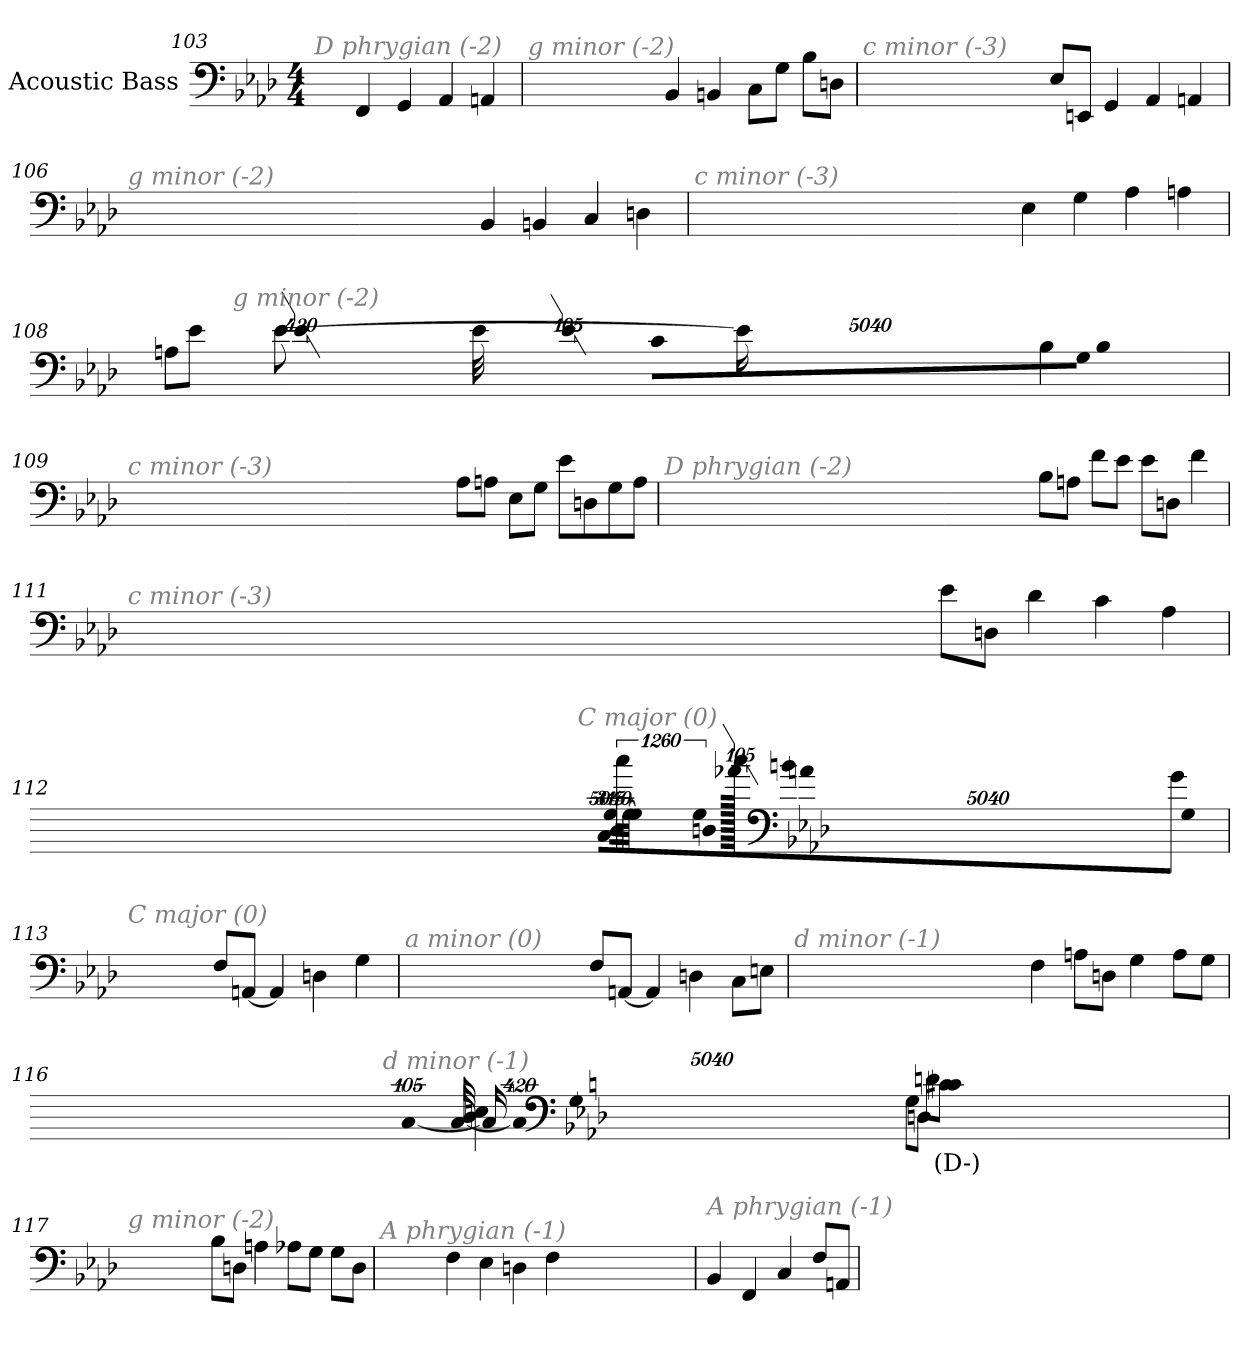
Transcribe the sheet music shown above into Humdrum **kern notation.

**kern	**text
*part1	*part1
*staff1	*staff1
*I"Acoustic Bass	*
*clefF4	*
*ITrd7c12	*
*k[b-e-a-d-]	*
*A-:	*
*M4/4	*
=103	=103
!LO:TX:i:color=#808080:t=D phrygian (-2)	!
4FFF	.
4GGG	.
4AAA-	.
4AAAn	.
=104	=104
!LO:TX:i:color=#808080:t=g minor (-2)	!
4BBB-	.
4BBBn	.
8CCL	.
8GGJ	.
8BB-L	.
8DDnJ	.
=105	=105
!LO:TX:i:color=#808080:t=c minor (-3)	!
8EE-L	.
8EEEnJ	.
4GGG	.
4AAA-	.
4AAAn	.
=106	=106
!LO:TX:i:color=#808080:t=g minor (-2)	!
4BBB-	.
4BBBn	.
4CC	.
4DDn	.
=107	=107
!LO:TX:i:color=#808080:t=c minor (-3)	!
4EE-	.
4GG	.
4AA-	.
4AAn	.
=108	=108
!LO:TX:i:color=#808080:t=g minor (-2)	!
4BB-	.
!LO:N:vis=8	!
40320%3347GGL	.
!LO:N:vis=8	!
40320%3347BB-	.
!LO:N:vis=8	!
40320%3347CJ	.
!LO:N:vis=1024	!
[13440%13E-	.
8E-_	.
16E-_	.
32E-_	.
!LO:N:vis=1024%31	!
13440%407E-]	.
8AAnL	.
8E-J	.
=109	=109
!LO:TX:i:color=#808080:t=c minor (-3)	!
8AA-L	.
8AAnJ	.
8EE-L	.
8GGJ	.
8E-L	.
8DDn	.
8GG	.
8AAJ	.
=110	=110
!LO:TX:i:color=#808080:t=D phrygian (-2)	!
8BB-L	.
8AAnJ	.
8FL	.
8E-J	.
8E-L	.
8DDnJ	.
4F	.
=111	=111
!LO:TX:i:color=#808080:t=c minor (-3)	!
8E-L	.
8DDnJ	.
4D-	.
4C	.
4AA-	.
=112	=112
!LO:TX:i:color=#808080:t=C major (0)	!
4G	.
!LO:N:vis=8	!
40320%3347GGL	.
!LO:N:vis=8	!
40320%3347An	.
!LO:N:vis=8	!
40320%3347BnJ	.
[13440%13c	.
10080%827c]	.
!LO:N:vis=8	!
40320%3347A-X	.
!LO:N:vis=8	!
40320%3347DDnJ	.
!LO:N:vis=1024	!
[13440%13GGL	.
16GGL_	.
64GGL_	.
!LO:N:vis=256	!
20160%79GGL]	.
!LO:N:vis=8	!
40320%3347DD	.
!LO:N:vis=8	!
40320%3347CCJ	.
=113	=113
!LO:TX:i:color=#808080:t=C major (0)	!
8FFL	.
[8AAAnJ	.
4AAA]	.
4DDn	.
4GG	.
=114	=114
!LO:TX:i:color=#808080:t=a minor (0)	!
8FFL	.
[8AAAnJ	.
4AAA]	.
4DDn	.
8CCL	.
8EEnJ	.
=115	=115
!LO:TX:i:color=#808080:t=d minor (-1)	!
4FF	.
8AAnL	.
8DDnJ	.
4GG	.
8AAL	.
8GGJ	.
=116	=116
!LO:TX:i:color=#808080:t=d minor (-1)	!
8GGL	.
8DDnJ	.
8DnL	.
8C#XiJ	(D-)
!LO:N:vis=8	!
40320%3347CL	.
!LO:N:vis=8	!
40320%3347GG	.
!LO:N:vis=8	!
40320%3347DDJ	.
!LO:N:vis=1024	!
[13440%13CCL	.
16CCL_	.
32CCL_	.
!LO:N:vis=1024%31	!
13440%407CCL]	.
8EEnJ	.
=117	=117
!LO:TX:i:color=#808080:t=g minor (-2)	!
8BB-L	.
8DDnJ	.
4AAn	.
8AA-XL	.
8GGJ	.
8GGL	.
8DDJ	.
=118	=118
!LO:TX:i:color=#808080:t=A phrygian (-1)	!
4FF	.
4EE-	.
4DDn	.
4FF	.
=119	=119
!LO:TX:i:color=#808080:t=A phrygian (-1)	!
4BBB-	.
4FFF	.
4CC	.
8FFL	.
8AAAnJ	.
=	=
*-	*-
